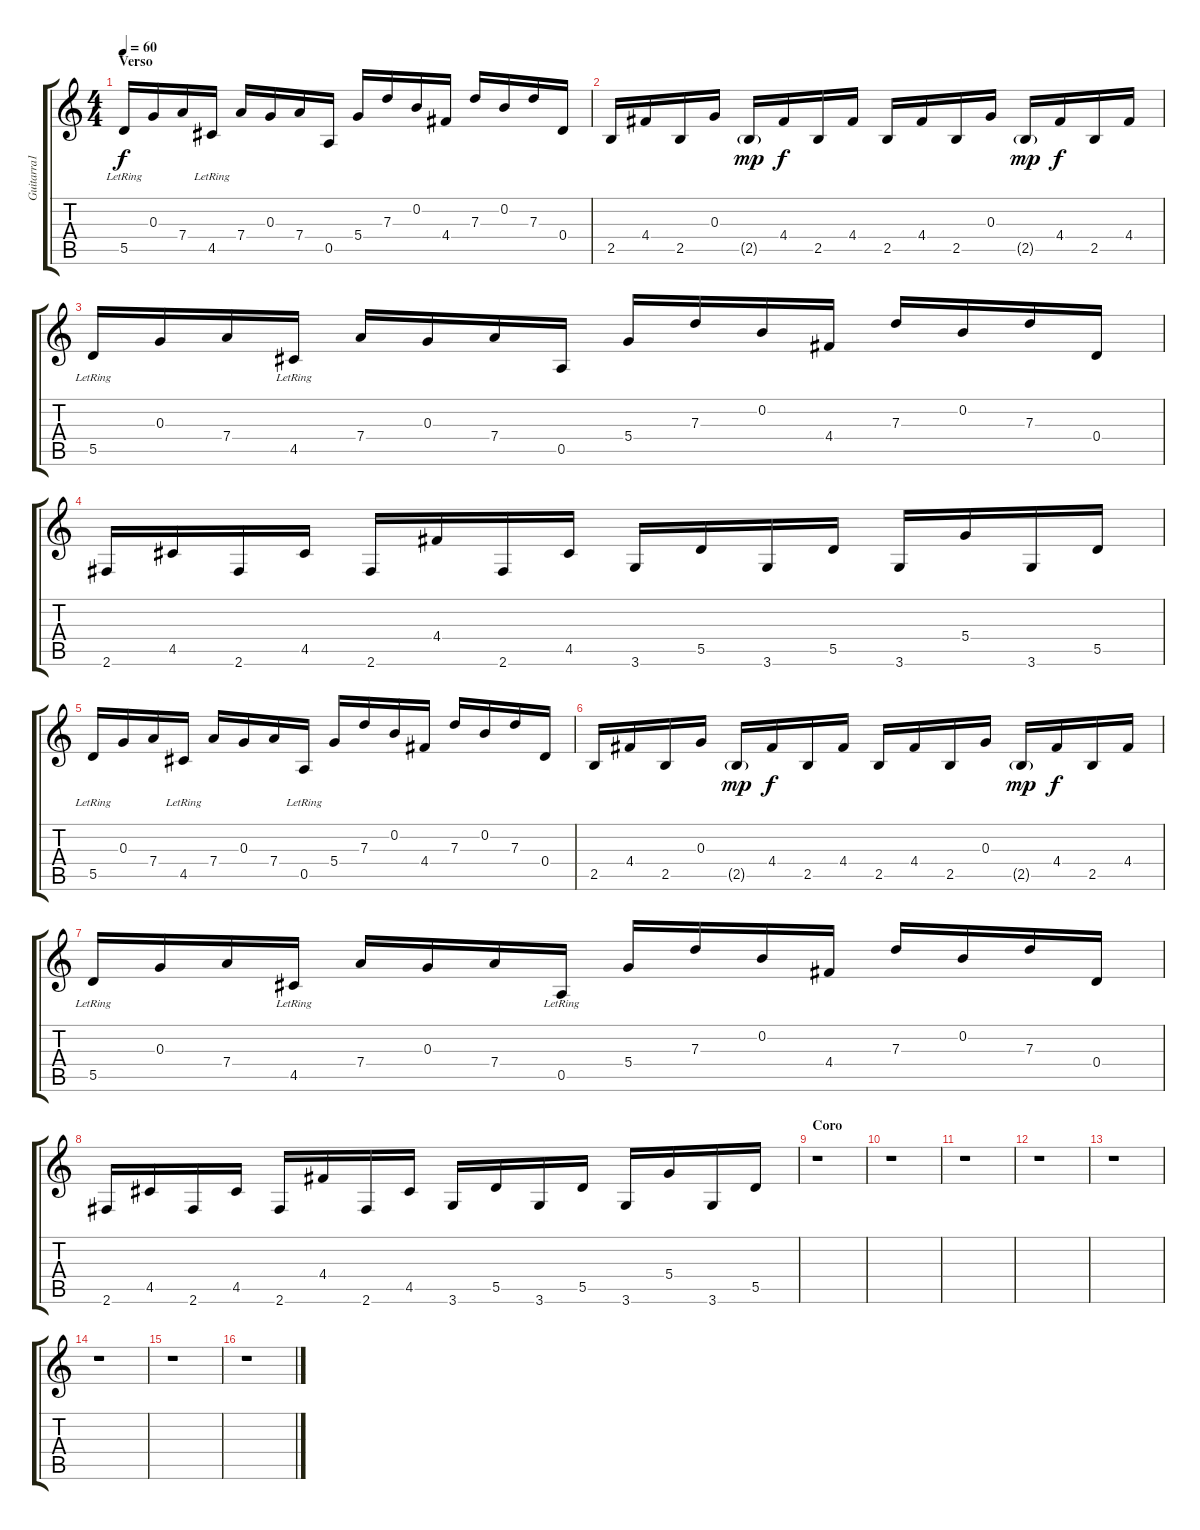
\track ("Guitarra1" "Guitarra1") {instrument electricguitarjazz}
\staff {score tabs}
\tuning (E4 B3 G3 D3 A2 E2) {hide}
\ts (4 4)
\section ("" "Verso")
\tempo 60
\clef g2
\ks c
5.5{lr}.16{dy f} 0.3.16 7.4.16 4.5{lr}.16 7.4.16 0.3.16 7.4.16 0.5.16 5.4.16 7.3.16 0.2.16 4.4.16 7.3.16 0.2.16 7.3.16 0.4.16 |
2.5.16 4.4.16 2.5.16 0.3.16 2.5{g}.16{dy mp} 4.4.16{dy f} 2.5.16 4.4.16 2.5.16 4.4.16 2.5.16 0.3.16 2.5{g}.16{dy mp} 4.4.16{dy f} 2.5.16 4.4.16 |
5.5{lr}.16 0.3.16 7.4.16 4.5{lr}.16 7.4.16 0.3.16 7.4.16 0.5.16 5.4.16 7.3.16 0.2.16 4.4.16 7.3.16 0.2.16 7.3.16 0.4.16 |
2.6.16 4.5.16 2.6.16 4.5.16 2.6.16 4.4.16 2.6.16 4.5.16 3.6.16 5.5.16 3.6.16 5.5.16 3.6.16 5.4.16 3.6.16 5.5.16 |
5.5{lr}.16 0.3.16 7.4.16 4.5{lr}.16 7.4.16 0.3.16 7.4.16 0.5{lr}.16 5.4.16 7.3.16 0.2.16 4.4.16 7.3.16 0.2.16 7.3.16 0.4.16 |
2.5.16 4.4.16 2.5.16 0.3.16 2.5{g}.16{dy mp} 4.4.16{dy f} 2.5.16 4.4.16 2.5.16 4.4.16 2.5.16 0.3.16 2.5{g}.16{dy mp} 4.4.16{dy f} 2.5.16 4.4.16 |
5.5{lr}.16 0.3.16 7.4.16 4.5{lr}.16 7.4.16 0.3.16 7.4.16 0.5{lr}.16 5.4.16 7.3.16 0.2.16 4.4.16 7.3.16 0.2.16 7.3.16 0.4.16 |
2.6.16 4.5.16 2.6.16 4.5.16 2.6.16 4.4.16 2.6.16 4.5.16 3.6.16 5.5.16 3.6.16 5.5.16 3.6.16 5.4.16 3.6.16 5.5.16 |
\section ("" "Coro")
r.1 |
r.1 |
r.1 |
r.1 |
r.1 |
r.1 |
r.1 |
r.1
